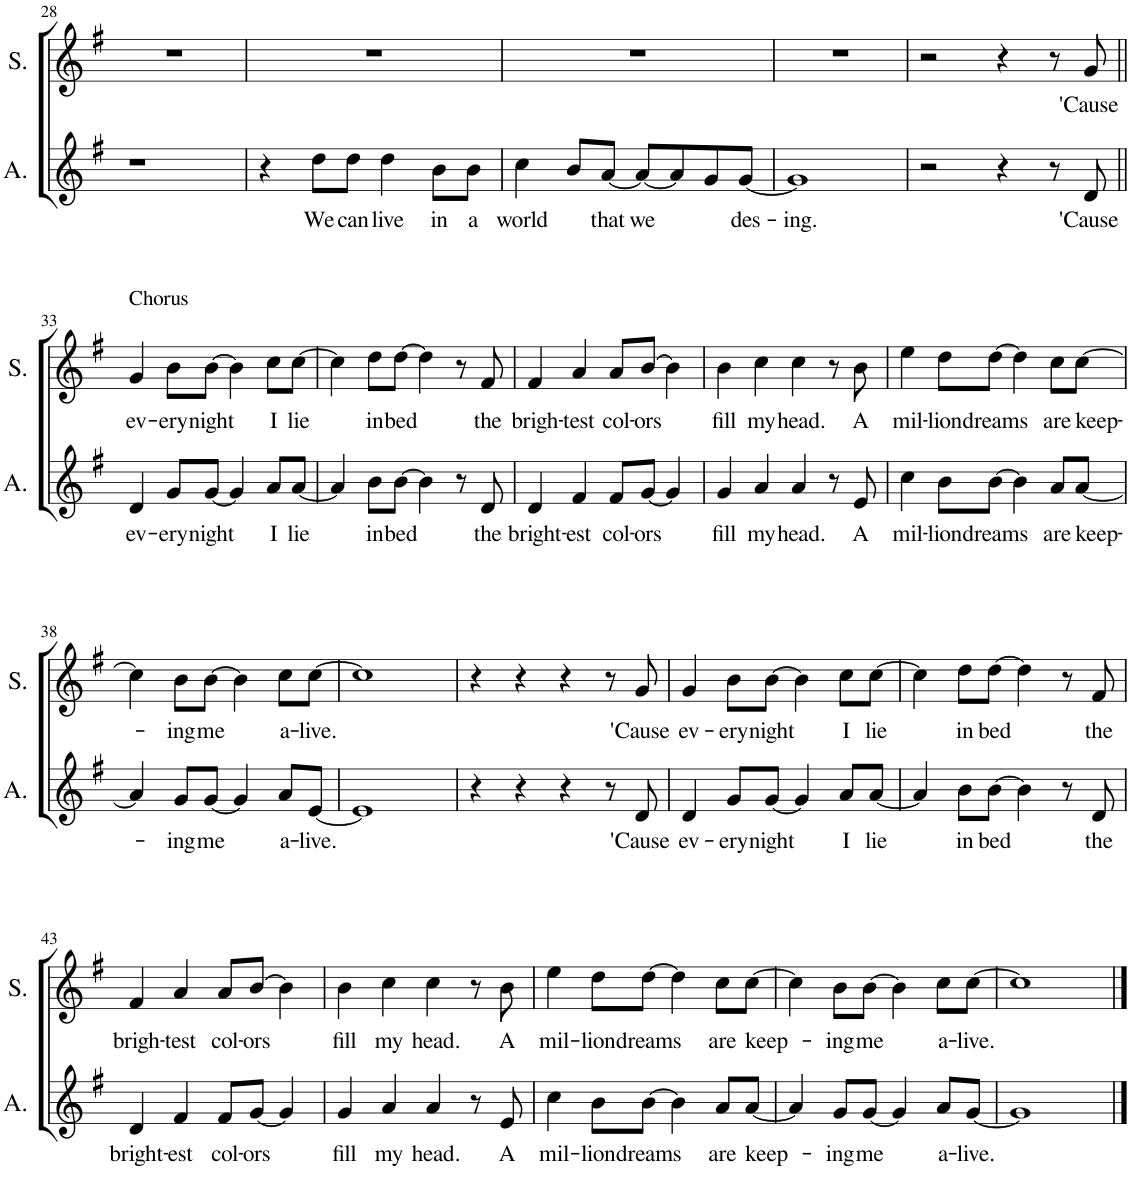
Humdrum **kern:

**kern	**text	**kern	**text
*part2	*part2	*part1	*part1
*staff2	*staff2	*staff1	*staff1
*I"Alto	*	*I"Soprano	*
*I'A.	*	*I'S.	*
!!LO:PB:g=z
*clefG2	*	*clefG2	*
*k[f#]	*	*k[f#]	*
*M4/4	*	*M4/4	*
=28	=28	=28	=28
1r	.	1r	.
=29	=29	=29	=29
4r	.	1r	.
!	!LO:LY:b	!	!
8dd\L	We	.	.
!	!LO:LY:b	!	!
8dd\J	can	.	.
!	!LO:LY:b	!	!
4dd\	live	.	.
!	!LO:LY:b	!	!
8b\L	in	.	.
!	!LO:LY:b	!	!
8b\J	a	.	.
=30	=30	=30	=30
!	!LO:LY:b	!	!
4cc\	world	1r	.
8b/L	.	.	.
!	!LO:LY:b	!	!
[8a/J	that	.	.
!	!LO:LY:b	!	!
8a/L_	we	.	.
8a/]	.	.	.
8g/	.	.	.
!	!LO:LY:b	!	!
[8g/J	des-	.	.
=31	=31	=31	=31
!	!LO:LY:b	!	!
1g]	-ing.	1r	.
=32	=32	=32	=32
2r	.	2r	.
4r	.	4r	.
8r	.	8r	.
!	!LO:LY:b	!	!LO:LY:b
8d/	'Cause	8g/	'Cause
!!LO:LB:g=z
=33||	=33||	=33||	=33||
!	!	!LO:TX:a:t=Chorus	!
!	!LO:LY:b	!	!LO:LY:b
4d/	ev-	4g/	ev-
!	!LO:LY:b	!	!LO:LY:b
8g/L	-ery	8b\L	-ery
!	!LO:LY:b	!	!LO:LY:b
[8g/J	night	[8b\J	night
4g/]	.	4b\]	.
!	!LO:LY:b	!	!LO:LY:b
8a/L	I	8cc\L	I
!	!LO:LY:b	!	!LO:LY:b
[8a/J	lie	[8cc\J	lie
=34	=34	=34	=34
4a/]	.	4cc\]	.
!	!LO:LY:b	!	!LO:LY:b
8b\L	in	8dd\L	in
!	!LO:LY:b	!	!LO:LY:b
[8b\J	bed	[8dd\J	bed
4b\]	.	4dd\]	.
8r	.	8r	.
!	!LO:LY:b	!	!LO:LY:b
8d/	the	8f#/	the
=35	=35	=35	=35
!	!LO:LY:b	!	!LO:LY:b
4d/	bright-	4f#/	brigh-
!	!LO:LY:b	!	!LO:LY:b
4f#/	-est	4a/	-test
!	!LO:LY:b	!	!LO:LY:b
8f#/L	col-	8a/L	col-
!	!LO:LY:b	!	!LO:LY:b
[8g/J	-ors	[8b/J	-ors
4g/]	.	4b\]	.
=36	=36	=36	=36
!	!LO:LY:b	!	!LO:LY:b
4g/	fill	4b\	fill
!	!LO:LY:b	!	!LO:LY:b
4a/	my	4cc\	my
!	!LO:LY:b	!	!LO:LY:b
4a/	head.	4cc\	head.
8r	.	8r	.
!	!LO:LY:b	!	!LO:LY:b
8e/	A	8b\	A
=37	=37	=37	=37
!	!LO:LY:b	!	!LO:LY:b
4cc\	mil-	4ee\	mil-
!	!LO:LY:b	!	!LO:LY:b
8b\L	-lion	8dd\L	-lion
!	!LO:LY:b	!	!LO:LY:b
[8b\J	dreams	[8dd\J	dreams
4b\]	.	4dd\]	.
!	!LO:LY:b	!	!LO:LY:b
8a/L	are	8cc\L	are
!	!LO:LY:b	!	!LO:LY:b
[8a/J	keep-	[8cc\J	keep-
!!LO:LB:g=z
=38	=38	=38	=38
4a/]	.	4cc\]	.
!	!LO:LY:b	!	!LO:LY:b
8g/L	-ing	8b\L	-ing
!	!LO:LY:b	!	!LO:LY:b
[8g/J	me	[8b\J	me
4g/]	.	4b\]	.
!	!LO:LY:b	!	!LO:LY:b
8a/L	a-	8cc\L	a-
!	!LO:LY:b	!	!LO:LY:b
[8e/J	-live.	[8cc\J	-live.
=39	=39	=39	=39
1e]	.	1cc]	.
=40	=40	=40	=40
4r	.	4r	.
4r	.	4r	.
4r	.	4r	.
8r	.	8r	.
!	!LO:LY:b	!	!LO:LY:b
8d/	'Cause	8g/	'Cause
=41	=41	=41	=41
!	!LO:LY:b	!	!LO:LY:b
4d/	ev-	4g/	ev-
!	!LO:LY:b	!	!LO:LY:b
8g/L	-ery	8b\L	-ery
!	!LO:LY:b	!	!LO:LY:b
[8g/J	night	[8b\J	night
4g/]	.	4b\]	.
!	!LO:LY:b	!	!LO:LY:b
8a/L	I	8cc\L	I
!	!LO:LY:b	!	!LO:LY:b
[8a/J	lie	[8cc\J	lie
=42	=42	=42	=42
4a/]	.	4cc\]	.
!	!LO:LY:b	!	!LO:LY:b
8b\L	in	8dd\L	in
!	!LO:LY:b	!	!LO:LY:b
[8b\J	bed	[8dd\J	bed
4b\]	.	4dd\]	.
8r	.	8r	.
!	!LO:LY:b	!	!LO:LY:b
8d/	the	8f#/	the
!!LO:LB:g=z
=43	=43	=43	=43
!	!LO:LY:b	!	!LO:LY:b
4d/	bright-	4f#/	brigh-
!	!LO:LY:b	!	!LO:LY:b
4f#/	-est	4a/	-test
!	!LO:LY:b	!	!LO:LY:b
8f#/L	col-	8a/L	col-
!	!LO:LY:b	!	!LO:LY:b
[8g/J	-ors	[8b/J	-ors
4g/]	.	4b\]	.
=44	=44	=44	=44
!	!LO:LY:b	!	!LO:LY:b
4g/	fill	4b\	fill
!	!LO:LY:b	!	!LO:LY:b
4a/	my	4cc\	my
!	!LO:LY:b	!	!LO:LY:b
4a/	head.	4cc\	head.
8r	.	8r	.
!	!LO:LY:b	!	!LO:LY:b
8e/	A	8b\	A
=45	=45	=45	=45
!	!LO:LY:b	!	!LO:LY:b
4cc\	mil-	4ee\	mil-
!	!LO:LY:b	!	!LO:LY:b
8b\L	-lion	8dd\L	-lion
!	!LO:LY:b	!	!LO:LY:b
[8b\J	dreams	[8dd\J	dreams
4b\]	.	4dd\]	.
!	!LO:LY:b	!	!LO:LY:b
8a/L	are	8cc\L	are
!	!LO:LY:b	!	!LO:LY:b
[8a/J	keep-	[8cc\J	keep-
=46	=46	=46	=46
4a/]	.	4cc\]	.
!	!LO:LY:b	!	!LO:LY:b
8g/L	-ing	8b\L	-ing
!	!LO:LY:b	!	!LO:LY:b
[8g/J	me	[8b\J	me
4g/]	.	4b\]	.
!	!LO:LY:b	!	!LO:LY:b
8a/L	a-	8cc\L	a-
!	!LO:LY:b	!	!LO:LY:b
[8g/J	-live.	[8cc\J	-live.
=47	=47	=47	=47
1g]	.	1cc]	.
==	==	==	==
*-	*-	*-	*-
